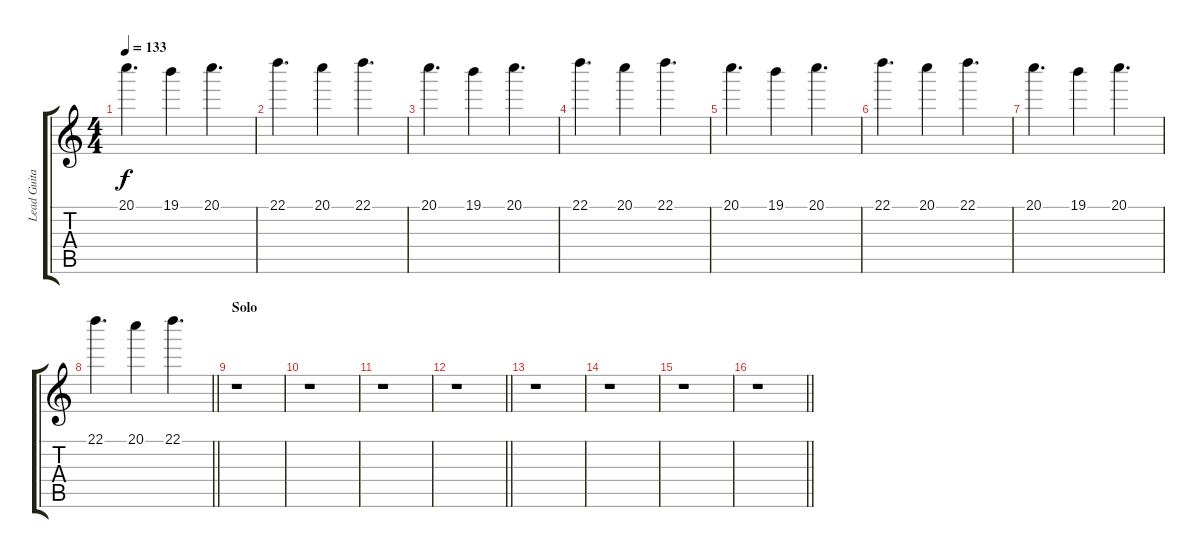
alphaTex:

\track ("Lead Guitar Voice 2" "Lead Guita") {instrument distortionguitar}
\staff {score tabs}
\tuning (E4 B3 G3 D3 A2 E2) {hide}
\ts (4 4)
\tempo 133
\clef g2
\ks c
20.1.4{d dy f} 19.1.4 20.1.4{d} |
22.1.4{d} 20.1.4 22.1.4{d} |
20.1.4{d} 19.1.4 20.1.4{d} |
22.1.4{d} 20.1.4 22.1.4{d} |
20.1.4{d} 19.1.4 20.1.4{d} |
22.1.4{d} 20.1.4 22.1.4{d} |
20.1.4{d} 19.1.4 20.1.4{d} |
\barLineRight lightlight
22.1.4{d} 20.1.4 22.1.4{d} |
\section ("" "Solo")
r.1 |
r.1 |
r.1 |
\barLineRight lightlight
r.1 |
\section ("" "")
r.1 |
r.1 |
r.1 |
\barLineRight lightlight
r.1
